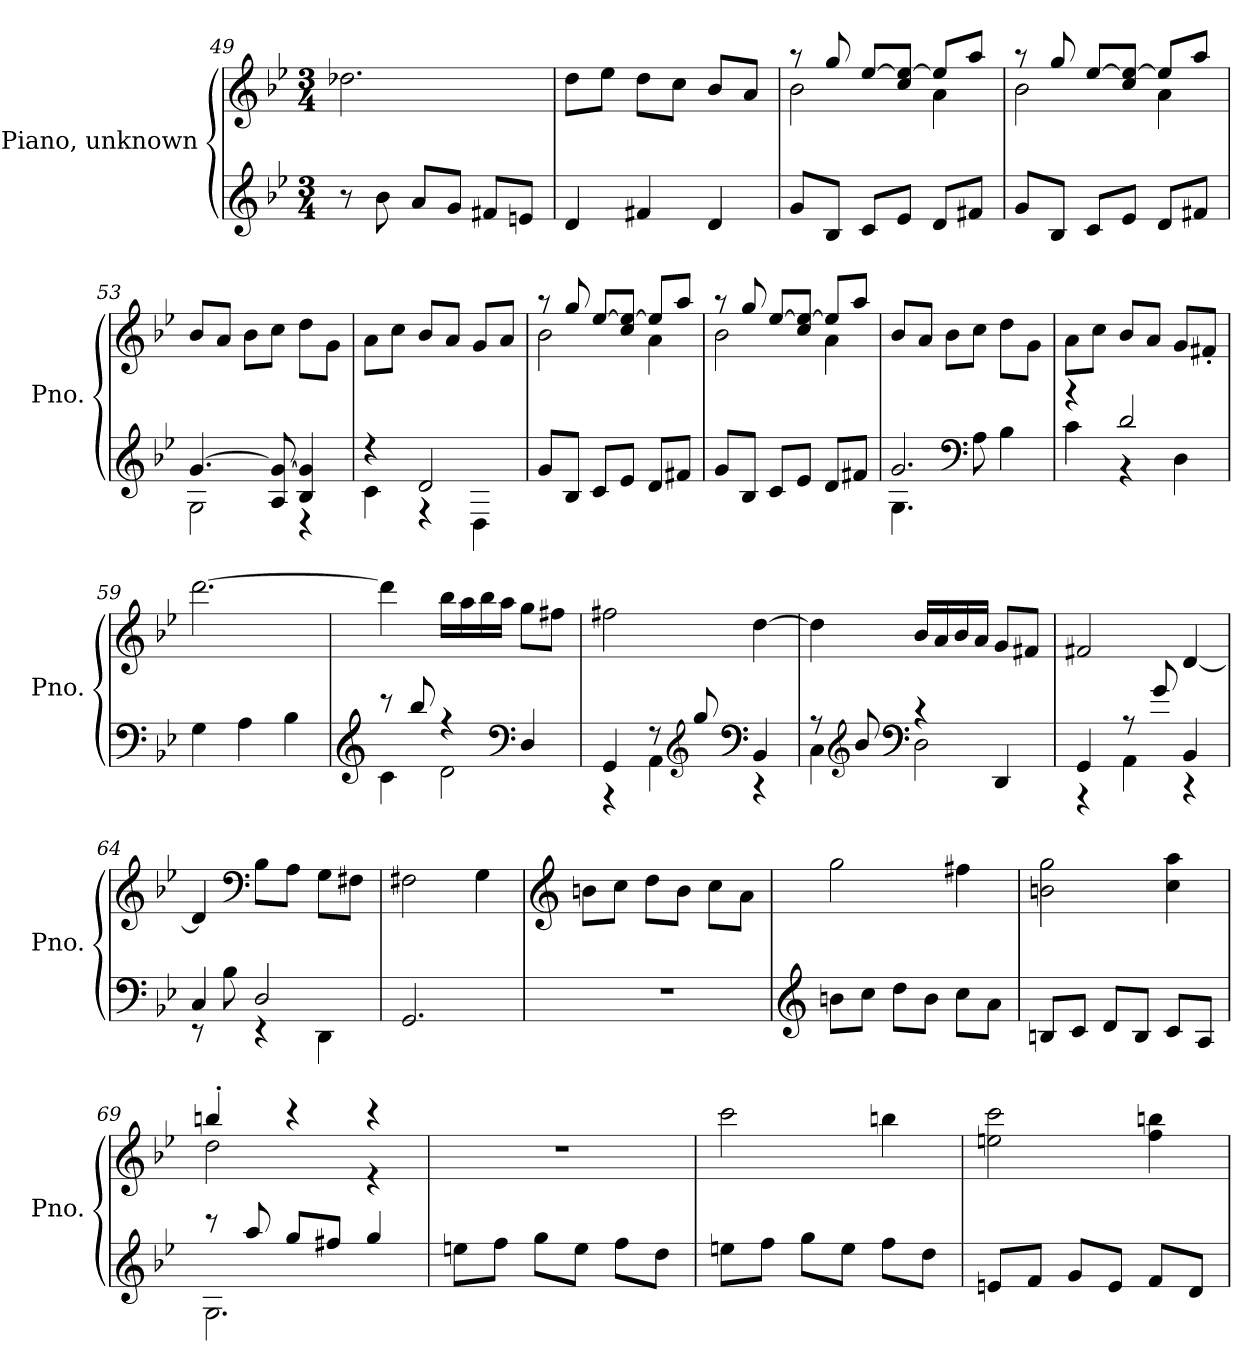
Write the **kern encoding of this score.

**kern	**kern
*part1	*part1
*staff2	*staff1
*I"Piano, unknown	*
*I'Pno.	*
*clefG2	*clefG2
*k[b-e-]	*k[b-e-]
*M3/4	*M3/4
=49	=49
8r	2.dd-X\
8b-\	.
8a/L	.
8g/J	.
8f#X/L	.
8en/J	.
=50	=50
4d/	8dd\L
.	8ee-\J
4f#X/	8dd\L
.	8cc\J
4d/	8b-/L
.	8a/J
=51	=51
*	*^
8g/L	8r	2b-\
8B-/J	8gg/	.
8c/L	[8ee-/L	.
8e-/J	8cc/ 8ee-/_J	.
8d/L	8ee-/L]	4a\
8f#X/J	8aa/J	.
!!LO:LB:g=z	!!
=52	=52	=52
8g/L	8r	2b-\
8B-/J	8gg/	.
8c/L	[8ee-/L	.
8e-/J	8cc/ 8ee-/_J	.
8d/L	8ee-/L]	4a\
8f#X/J	8aa/J	.
*	*v	*v
=53	=53
*^	*
[4.g/	2G\	8b-/L
.	.	8a/J
.	.	8b-\L
8A/ 8g/_	.	8cc\J
4B-/ 4g/]	4r	8dd\L
.	.	8g\J
=54	=54	=54
4r	4c\	8a\L
.	.	8cc\J
2d/	4r	8b-/L
.	.	8a/J
.	4D\	8g/L
.	.	8a/J
*v	*v	*
=55	=55
*	*^
8g/L	8r	2b-\
8B-/J	8gg/	.
8c/L	[8ee-/L	.
8e-/J	8cc/ 8ee-/_J	.
8d/L	8ee-/L]	4a\
8f#X/J	8aa/J	.
=56	=56	=56
8g/L	8r	2b-\
8B-/J	8gg/	.
8c/L	[8ee-/L	.
8e-/J	8cc/ 8ee-/_J	.
8d/L	8ee-/L]	4a\
8f#X/J	8aa/J	.
*	*v	*v
!!LO:LB:g=z
=57	=57
*^	*
2.g/	4.G\	8b-/L
.	.	8a/J
.	.	8b-\L
*clefF4	*	*
.	8A\	8cc\J
.	4B-\	8dd\L
.	.	8g\J
=58	=58	=58
4r	4c\	8a\L
.	.	8cc\J
2d/	4r	8b-/L
.	.	8a/J
.	4D\	8g/L
.	.	8f#X'/J
*v	*v	*
=59	=59
4G\	[2.ddd\
4A\	.
4B-\	.
=60	=60
*clefG2	*
*^	*
8r	4c\	4ddd\]
8bb-/	.	.
4r	2d\	16bb-\LL
.	.	16aa\
.	.	16bb-\
.	.	16aa\JJ
*clefF4	*	*
4D/	.	8gg\L
.	.	8ff#X\J
=61	=61	=61
4GG/	4r	2ff#X\
8r	4AA\	.
*clefG2	*	*
8gg/	.	.
*clefF4	*	*
4BB-/	4r	[4dd\
!!LO:PB:g=z
=62	=62	=62
8r	4C\	4dd\]
*clefG2	*	*
8b-/	.	.
*clefF4	*	*
4r	2D\	16b-/LL
.	.	16a/
.	.	16b-/
.	.	16a/JJ
4DD/	.	8g/L
.	.	8f#X/J
=63	=63	=63
4GG/	4r	2f#X/
8r	4AA\	.
8g/	.	.
4BB-/	4r	[4d/
=64	=64	=64
4C/	8r	4d/]
.	8B-\	.
*	*	*clefF4
2D/	4r	8B-\L
.	.	8A\J
.	4DD\	8G\L
.	.	8F#X\J
*v	*v	*
=65	=65
2.GG/	2F#X\
.	4G\
=66	=66
*	*clefG2
2.r	8bn\L
.	8cc\J
.	8dd\L
.	8b\J
.	8cc\L
.	8a\J
!!LO:LB:g=z
=67	=67
*clefG2	*
8bn\L	2gg\
8cc\J	.
8dd\L	.
8b\J	.
8cc\L	4ff#X\
8a\J	.
=68	=68
8Bn/L	2bn\ 2gg\
8c/J	.
8d/L	.
8B/J	.
8c/L	4cc\ 4aa\
8A/J	.
=69	=69
*^	*^
8r	2.G\	4bbn'/	2dd\
8aa/	.	.	.
8gg/L	.	4r	.
8ff#X/J	.	.	.
4gg/	.	4r	4r
*v	*v	*	*
*	*v	*v
=70	=70
8een\L	2.r
8ff\J	.
8gg\L	.
8ee\J	.
8ff\L	.
8dd\J	.
=71	=71
8een\L	2ccc\
8ff\J	.
8gg\L	.
8ee\J	.
8ff\L	4bbn\
8dd\J	.
=72	=72
8en/L	2een\ 2ccc\
8f/J	.
8g/L	.
8e/J	.
8f/L	4ff\ 4bbn\
8d/J	.
=	=
*-	*-
